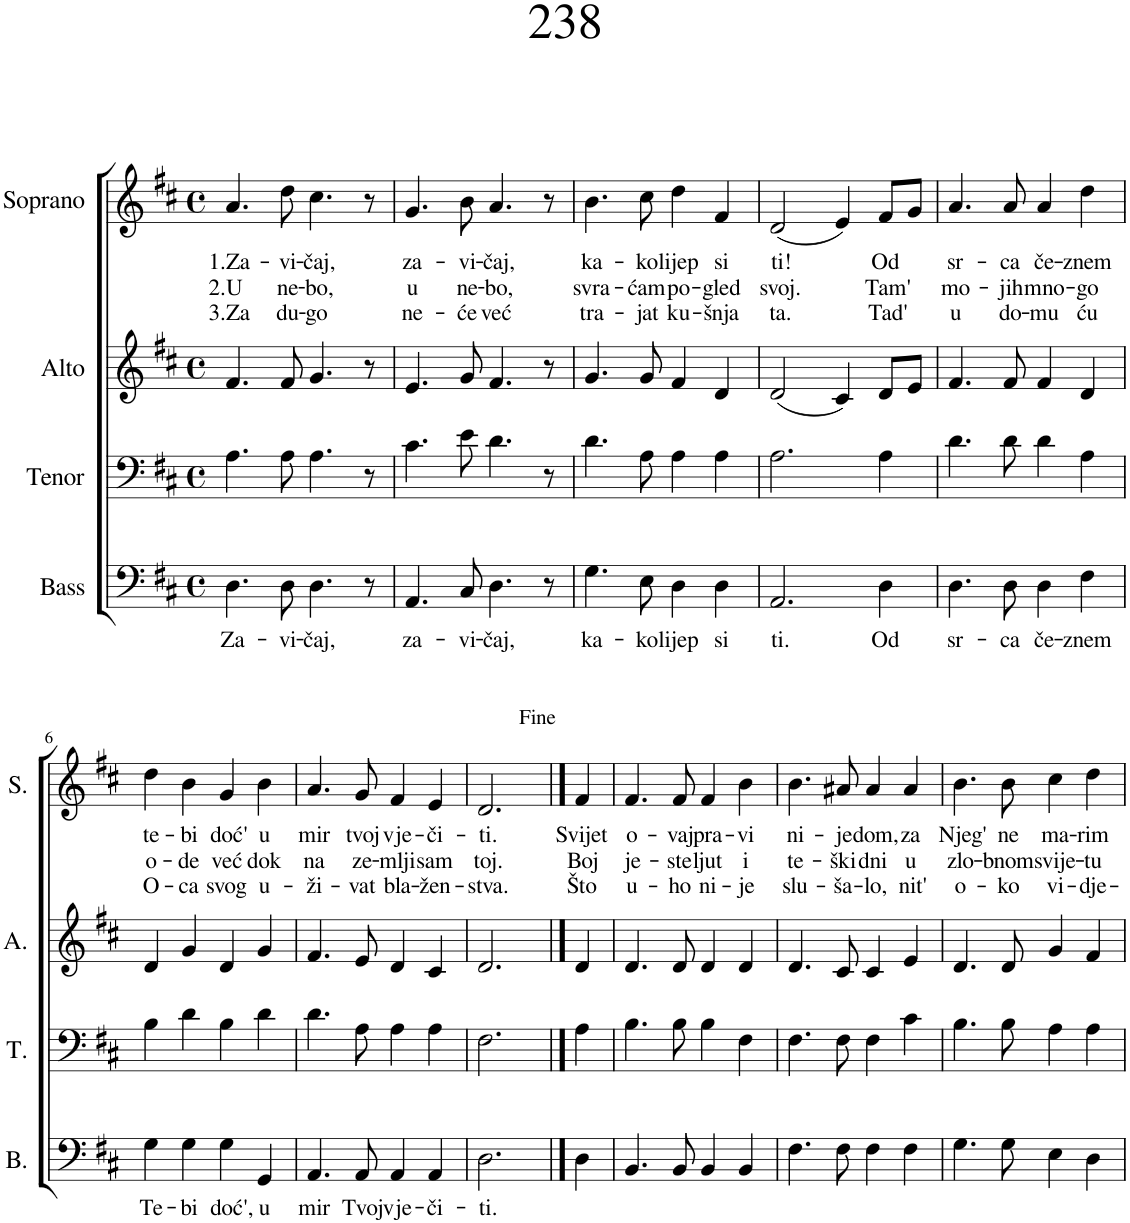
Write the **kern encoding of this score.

**kern	**text	**kern	**kern	**kern	**text	**text	**text
*part4	*part4	*part3	*part2	*part1	*part1	*part1	*part1
*staff4	*staff4	*staff3	*staff2	*staff1	*staff1	*staff1	*staff1
*I"Bass	*	*I"Tenor	*I"Alto	*I"Soprano	*	*	*
*I'B.	*	*I'T.	*I'A.	*I'S.	*	*	*
*clefF4	*	*clefF4	*clefG2	*clefG2	*	*	*
*k[f#c#]	*	*k[f#c#]	*k[f#c#]	*k[f#c#]	*	*	*
*M4/4	*	*M4/4	*M4/4	*M4/4	*	*	*
*met(c)	*	*met(c)	*met(c)	*met(c)	*	*	*
=1	=1	=1	=1	=1	=1	=1	=1
!	!LO:LY:b	!	!	!	!LO:LY:b	!LO:LY:b	!LO:LY:b
4.D\	Za-	4.A\	4.f#/	4.a/	1.Za-	2.U	3.Za
!	!LO:LY:b	!	!	!	!LO:LY:b	!LO:LY:b	!LO:LY:b
8D\	-vi-	8A\	8f#/	8dd\	-vi-	ne-	du-
!	!LO:LY:b	!	!	!	!LO:LY:b	!LO:LY:b	!LO:LY:b
4.D\	-čaj,	4.A\	4.g/	4.cc#\	-čaj,	-bo,	-go
8r	.	8r	8r	8r	.	.	.
=2	=2	=2	=2	=2	=2	=2	=2
!	!LO:LY:b	!	!	!	!LO:LY:b	!LO:LY:b	!LO:LY:b
4.AA/	za-	4.c#\	4.e/	4.g/	za-	u	ne-
!	!LO:LY:b	!	!	!	!LO:LY:b	!LO:LY:b	!LO:LY:b
8C#/	-vi-	8e\	8g/	8b\	-vi-	ne-	-će
!	!LO:LY:b	!	!	!	!LO:LY:b	!LO:LY:b	!LO:LY:b
4.D\	-čaj,	4.d\	4.f#/	4.a/	-čaj,	-bo,	već
8r	.	8r	8r	8r	.	.	.
=3	=3	=3	=3	=3	=3	=3	=3
!	!LO:LY:b	!	!	!	!LO:LY:b	!LO:LY:b	!LO:LY:b
4.G\	ka-	4.d\	4.g/	4.b\	ka-	svra-	tra-
!	!LO:LY:b	!	!	!	!LO:LY:b	!LO:LY:b	!LO:LY:b
8E\	-ko	8A\	8g/	8cc#\	-ko	-ćam	-jat
!	!LO:LY:b	!	!	!	!LO:LY:b	!LO:LY:b	!LO:LY:b
4D\	lijep	4A\	4f#/	4dd\	lijep	po-	ku-
!	!LO:LY:b	!	!	!	!LO:LY:b	!LO:LY:b	!LO:LY:b
4D\	si	4A\	4d/	4f#/	si	-gled	-šnja
=4	=4	=4	=4	=4	=4	=4	=4
!	!LO:LY:b	!	!	!	!LO:LY:b	!LO:LY:b	!LO:LY:b
2.AA/	ti.	2.A\	(2d/	(2d/	ti!	svoj.	ta.
.	.	.	4c#/)	4e/)	.	.	.
!	!LO:LY:b	!	!	!	!LO:LY:b	!LO:LY:b	!LO:LY:b
4D\	Od	4A\	8d/L	8f#/L	Od	Tam'	Tad'
.	.	.	8e/J	8g/J	.	.	.
=5	=5	=5	=5	=5	=5	=5	=5
!	!LO:LY:b	!	!	!	!LO:LY:b	!LO:LY:b	!LO:LY:b
4.D\	sr-	4.d\	4.f#/	4.a/	sr-	mo-	u
!	!LO:LY:b	!	!	!	!LO:LY:b	!LO:LY:b	!LO:LY:b
8D\	-ca	8d\	8f#/	8a/	-ca	-jih	do-
!	!LO:LY:b	!	!	!	!LO:LY:b	!LO:LY:b	!LO:LY:b
4D\	če-	4d\	4f#/	4a/	če-	mno-	-mu
!	!LO:LY:b	!	!	!	!LO:LY:b	!LO:LY:b	!LO:LY:b
4F#\	-znem	4A\	4d/	4dd\	-znem	-go	ću
!!LO:LB:g=z
=6	=6	=6	=6	=6	=6	=6	=6
!	!LO:LY:b	!	!	!	!LO:LY:b	!LO:LY:b	!LO:LY:b
4G\	Te-	4B\	4d/	4dd\	te-	o-	O-
!	!LO:LY:b	!	!	!	!LO:LY:b	!LO:LY:b	!LO:LY:b
4G\	-bi	4d\	4g/	4b\	-bi	-de	-ca
!	!LO:LY:b	!	!	!	!LO:LY:b	!LO:LY:b	!LO:LY:b
4G\	doć',	4B\	4d/	4g/	doć'	već	svog
!	!LO:LY:b	!	!	!	!LO:LY:b	!LO:LY:b	!LO:LY:b
4GG/	u	4d\	4g/	4b\	u	dok	u-
=7	=7	=7	=7	=7	=7	=7	=7
!	!LO:LY:b	!	!	!	!LO:LY:b	!LO:LY:b	!LO:LY:b
4.AA/	mir	4.d\	4.f#/	4.a/	mir	na	-ži-
!	!LO:LY:b	!	!	!	!LO:LY:b	!LO:LY:b	!LO:LY:b
8AA/	Tvoj	8A\	8e/	8g/	tvoj	ze-	-vat
!	!LO:LY:b	!	!	!	!LO:LY:b	!LO:LY:b	!LO:LY:b
4AA/	vje-	4A\	4d/	4f#/	vje-	-mlji	bla-
!	!LO:LY:b	!	!	!	!LO:LY:b	!LO:LY:b	!LO:LY:b
4AA/	-či-	4A\	4c#/	4e/	-či-	sam	-žen-
=8	=8	=8	=8	=8	=8	=8	=8
!	!LO:LY:b	!	!	!	!LO:LY:b	!LO:LY:b	!LO:LY:b
2.D\	-ti.	2.F#\	2.d/	2.d/	-ti.	toj.	-stva.
==9	==9	==9	==9	==9	==9	==9	==9
!	!	!	!	!	!LO:LY:b	!LO:LY:b	!LO:LY:b
4D\	.	4A\	4d/	4f#/	Svijet	Boj	Što
=10	=10	=10	=10	=10	=10	=10	=10
!	!	!	!	!	!LO:LY:b	!LO:LY:b	!LO:LY:b
4.BB/	.	4.B\	4.d/	4.f#/	o-	je-	u-
!	!	!	!	!	!LO:LY:b	!LO:LY:b	!LO:LY:b
8BB/	.	8B\	8d/	8f#/	-vaj	-ste	-ho
!	!	!	!	!	!LO:LY:b	!LO:LY:b	!LO:LY:b
4BB/	.	4B\	4d/	4f#/	pra-	ljut	ni-
!	!	!	!	!	!LO:LY:b	!LO:LY:b	!LO:LY:b
4BB/	.	4F#\	4d/	4b\	-vi	i	-je
=11	=11	=11	=11	=11	=11	=11	=11
!	!	!	!	!	!LO:LY:b	!LO:LY:b	!LO:LY:b
4.F#\	.	4.F#\	4.d/	4.b\	ni-	te-	slu-
!	!	!	!	!	!LO:LY:b	!LO:LY:b	!LO:LY:b
8F#\	.	8F#\	8c#/	8a#X/	-je	-ški	-ša-
!	!	!	!	!	!LO:LY:b	!LO:LY:b	!LO:LY:b
4F#\	.	4F#\	4c#/	4a#/	dom,	dni	-lo,
!	!	!	!	!	!LO:LY:b	!LO:LY:b	!LO:LY:b
4F#\	.	4c#\	4e/	4a#/	za	u	nit'
=12	=12	=12	=12	=12	=12	=12	=12
!	!	!	!	!	!LO:LY:b	!LO:LY:b	!LO:LY:b
4.G\	.	4.B\	4.d/	4.b\	Njeg'	zlo-	o-
!	!	!	!	!	!LO:LY:b	!LO:LY:b	!LO:LY:b
8G\	.	8B\	8d/	8b\	ne	-bnom	-ko
!	!	!	!	!	!LO:LY:b	!LO:LY:b	!LO:LY:b
4E\	.	4A\	4g/	4cc#\	ma-	svije-	vi-
!	!	!	!	!	!LO:LY:b	!LO:LY:b	!LO:LY:b
4D\	.	4A\	4f#/	4dd\	-rim	-tu	-dje-
=	=	=	=	=	=	=	=
*-	*-	*-	*-	*-	*-	*-	*-
